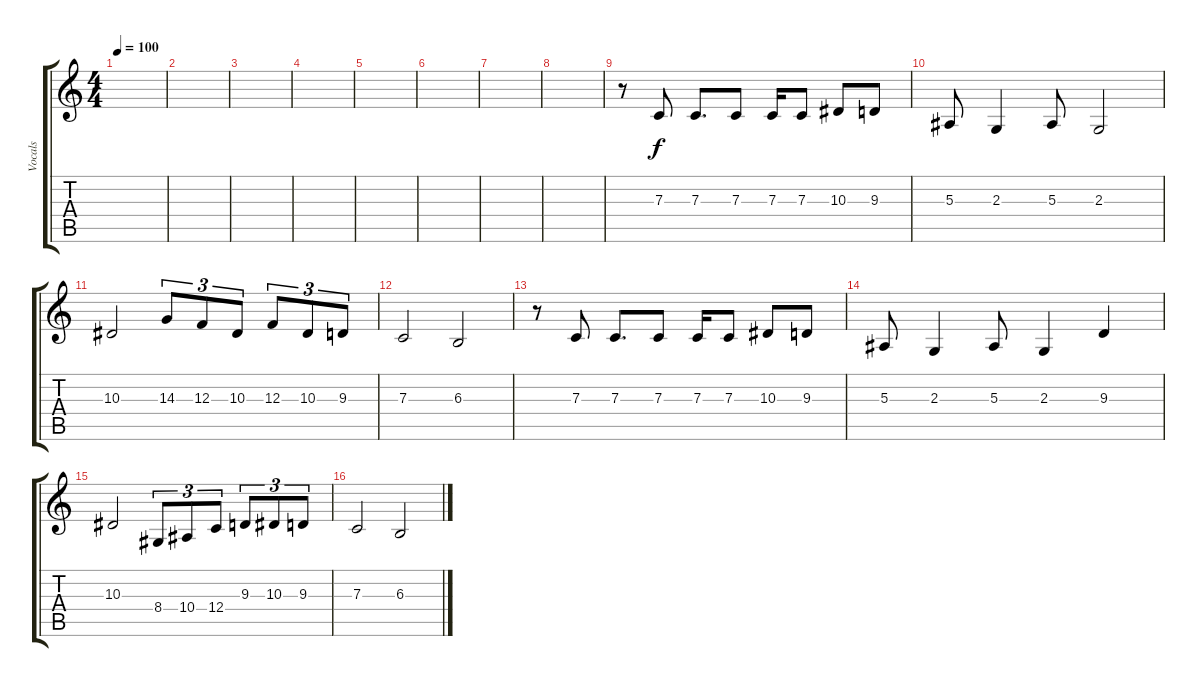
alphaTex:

\track ("Vocals" "Vocals") {instrument choiraahs}
\staff {score tabs}
\tuning (D4 A3 F3 C3 G2 C2) {hide}
\ts (4 4)
\tempo 100
\clef g2
\ks c
|
|
|
|
|
|
|
|
r.8 7.3.8 7.3.8{d} 7.3.8 7.3.16 7.3.8 10.3.8 9.3.8 |
5.3.8 2.3.4 5.3.8 2.3.2 |
10.3.2 14.3.8{tu (3 2)} 12.3.8{tu (3 2)} 10.3.8{tu (3 2)} 12.3.8{tu (3 2)} 10.3.8{tu (3 2)} 9.3.8{tu (3 2)} |
7.3.2 6.3.2 |
r.8 7.3.8 7.3.8{d} 7.3.8 7.3.16 7.3.8 10.3.8 9.3.8 |
5.3.8 2.3.4 5.3.8 2.3.4 9.3.4 |
10.3.2 8.4.8{tu (3 2)} 10.4.8{tu (3 2)} 12.4.8{tu (3 2)} 9.3.8{tu (3 2)} 10.3.8{tu (3 2)} 9.3.8{tu (3 2)} |
7.3.2 6.3.2
